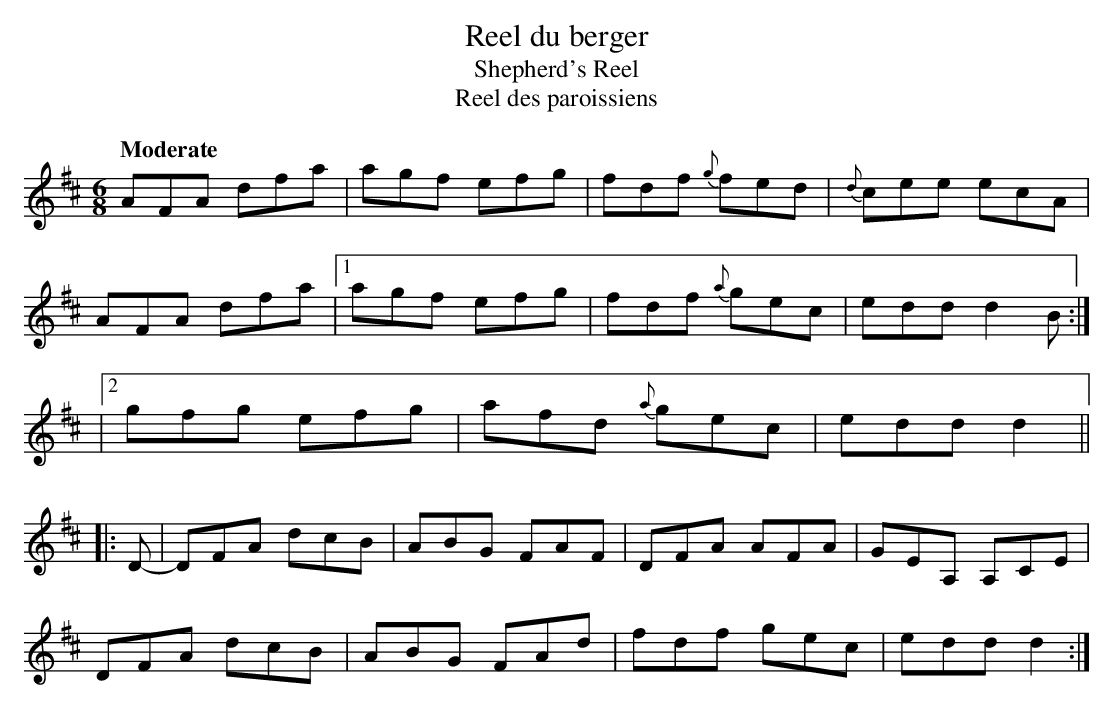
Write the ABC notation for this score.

X:1
T:Reel du berger
T:Shepherd's Reel
T:Reel des paroissiens
M:6/8
L:1/8
Q:"Moderate"
K:D
AFA dfa|agf efg|fdf {g}fed|{d}cee ecA|
AFA dfa|1agf efg|fdf {a}gec|edd d2B:|
|2 gfg efg|afd {a}gec|edd d2||
|:D-|DFA dcB|ABG FAF|DFA AFA|GEA, A,CE|
DFA dcB|ABG FAd|fdf gec|edd d2:|]
